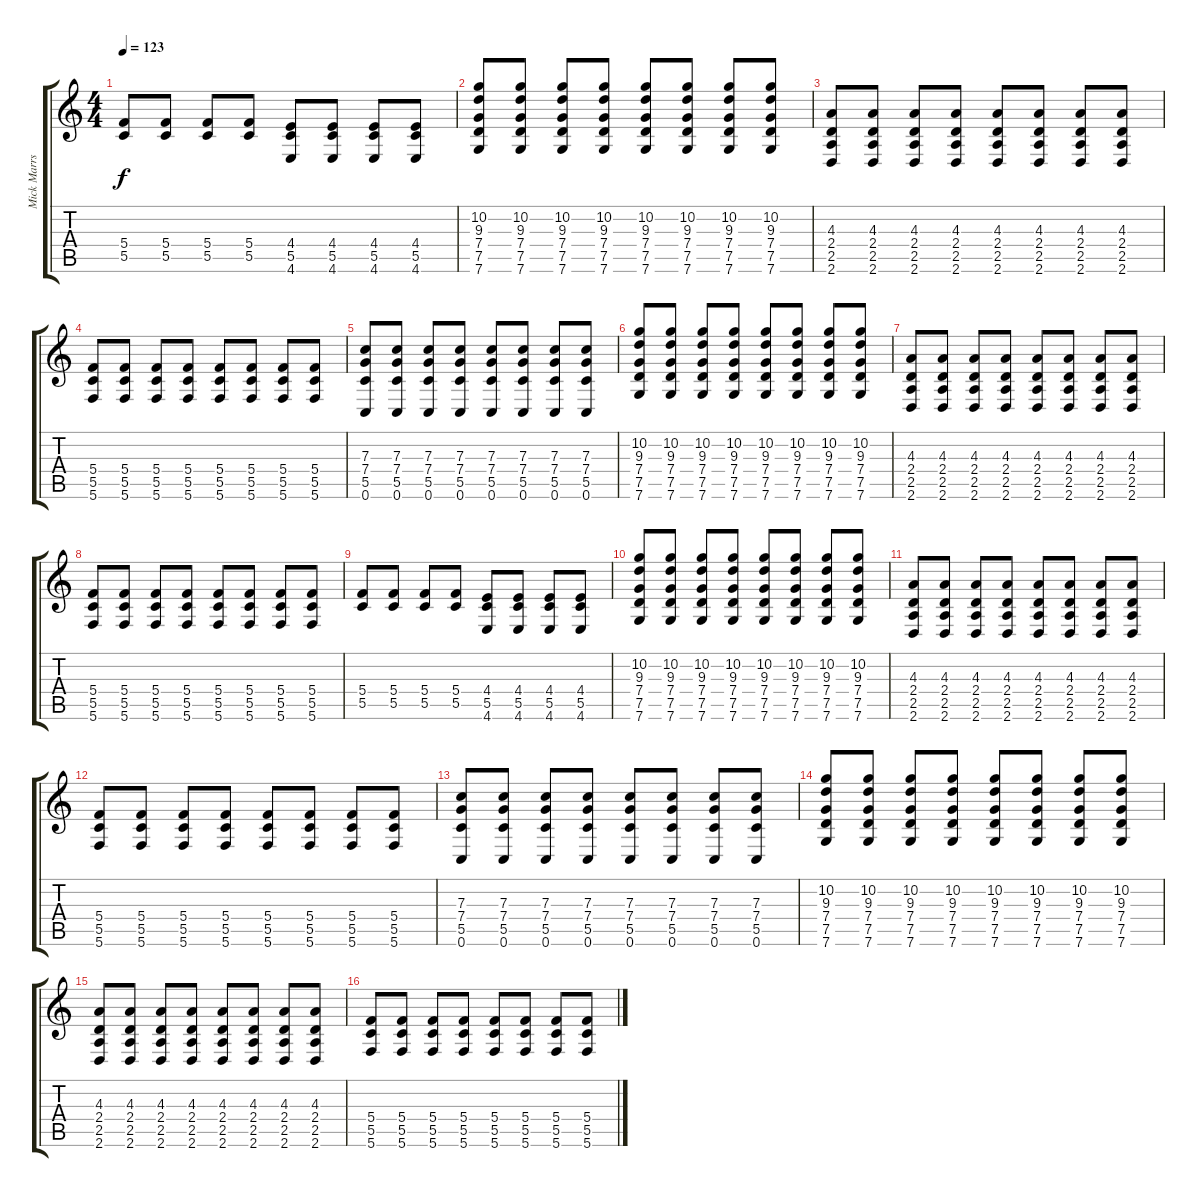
\track ("Mick Marrs" "Mick Marrs") {instrument overdrivenguitar}
\staff {score tabs}
\tuning (D4 A3 F3 C3 G2 C2) {hide}
\ts (4 4)
\tempo 123
\clef g2
\ks c
(5.4 5.5).8{dy f} (5.4 5.5).8 (5.4 5.5).8 (5.4 5.5).8 (4.4 5.5 4.6).8 (4.4 5.5 4.6).8 (4.4 5.5 4.6).8 (4.4 5.5 4.6).8 |
(10.2 9.3 7.4 7.5 7.6).8 (10.2 9.3 7.4 7.5 7.6).8 (10.2 9.3 7.4 7.5 7.6).8 (10.2 9.3 7.4 7.5 7.6).8 (10.2 9.3 7.4 7.5 7.6).8 (10.2 9.3 7.4 7.5 7.6).8 (10.2 9.3 7.4 7.5 7.6).8 (10.2 9.3 7.4 7.5 7.6).8 |
(4.3 2.4 2.5 2.6).8 (4.3 2.4 2.5 2.6).8 (4.3 2.4 2.5 2.6).8 (4.3 2.4 2.5 2.6).8 (4.3 2.4 2.5 2.6).8 (4.3 2.4 2.5 2.6).8 (4.3 2.4 2.5 2.6).8 (4.3 2.4 2.5 2.6).8 |
(5.4 5.5 5.6).8 (5.4 5.5 5.6).8 (5.4 5.5 5.6).8 (5.4 5.5 5.6).8 (5.4 5.5 5.6).8 (5.4 5.5 5.6).8 (5.4 5.5 5.6).8 (5.4 5.5 5.6).8 |
(7.3 7.4 5.5 0.6).8 (7.3 7.4 5.5 0.6).8 (7.3 7.4 5.5 0.6).8 (7.3 7.4 5.5 0.6).8 (7.3 7.4 5.5 0.6).8 (7.3 7.4 5.5 0.6).8 (7.3 7.4 5.5 0.6).8 (7.3 7.4 5.5 0.6).8 |
(10.2 9.3 7.4 7.5 7.6).8 (10.2 9.3 7.4 7.5 7.6).8 (10.2 9.3 7.4 7.5 7.6).8 (10.2 9.3 7.4 7.5 7.6).8 (10.2 9.3 7.4 7.5 7.6).8 (10.2 9.3 7.4 7.5 7.6).8 (10.2 9.3 7.4 7.5 7.6).8 (10.2 9.3 7.4 7.5 7.6).8 |
(4.3 2.4 2.5 2.6).8 (4.3 2.4 2.5 2.6).8 (4.3 2.4 2.5 2.6).8 (4.3 2.4 2.5 2.6).8 (4.3 2.4 2.5 2.6).8 (4.3 2.4 2.5 2.6).8 (4.3 2.4 2.5 2.6).8 (4.3 2.4 2.5 2.6).8 |
(5.4 5.5 5.6).8 (5.4 5.5 5.6).8 (5.4 5.5 5.6).8 (5.4 5.5 5.6).8 (5.4 5.5 5.6).8 (5.4 5.5 5.6).8 (5.4 5.5 5.6).8 (5.4 5.5 5.6).8 |
(5.4 5.5).8 (5.4 5.5).8 (5.4 5.5).8 (5.4 5.5).8 (4.4 5.5 4.6).8 (4.4 5.5 4.6).8 (4.4 5.5 4.6).8 (4.4 5.5 4.6).8 |
(10.2 9.3 7.4 7.5 7.6).8 (10.2 9.3 7.4 7.5 7.6).8 (10.2 9.3 7.4 7.5 7.6).8 (10.2 9.3 7.4 7.5 7.6).8 (10.2 9.3 7.4 7.5 7.6).8 (10.2 9.3 7.4 7.5 7.6).8 (10.2 9.3 7.4 7.5 7.6).8 (10.2 9.3 7.4 7.5 7.6).8 |
(4.3 2.4 2.5 2.6).8{volume 8} (4.3 2.4 2.5 2.6).8 (4.3 2.4 2.5 2.6).8 (4.3 2.4 2.5 2.6).8 (4.3 2.4 2.5 2.6).8 (4.3 2.4 2.5 2.6).8 (4.3 2.4 2.5 2.6).8 (4.3 2.4 2.5 2.6).8 |
(5.4 5.5 5.6).8 (5.4 5.5 5.6).8 (5.4 5.5 5.6).8 (5.4 5.5 5.6).8 (5.4 5.5 5.6).8 (5.4 5.5 5.6).8 (5.4 5.5 5.6).8 (5.4 5.5 5.6).8 |
(7.3 7.4 5.5 0.6).8 (7.3 7.4 5.5 0.6).8 (7.3 7.4 5.5 0.6).8 (7.3 7.4 5.5 0.6).8 (7.3 7.4 5.5 0.6).8 (7.3 7.4 5.5 0.6).8 (7.3 7.4 5.5 0.6).8 (7.3 7.4 5.5 0.6).8 |
(10.2 9.3 7.4 7.5 7.6).8 (10.2 9.3 7.4 7.5 7.6).8 (10.2 9.3 7.4 7.5 7.6).8 (10.2 9.3 7.4 7.5 7.6).8 (10.2 9.3 7.4 7.5 7.6).8 (10.2 9.3 7.4 7.5 7.6).8 (10.2 9.3 7.4 7.5 7.6).8 (10.2 9.3 7.4 7.5 7.6).8 |
(4.3 2.4 2.5 2.6).8 (4.3 2.4 2.5 2.6).8{volume 0} (4.3 2.4 2.5 2.6).8 (4.3 2.4 2.5 2.6).8 (4.3 2.4 2.5 2.6).8 (4.3 2.4 2.5 2.6).8 (4.3 2.4 2.5 2.6).8 (4.3 2.4 2.5 2.6).8 |
(5.4 5.5 5.6).8 (5.4 5.5 5.6).8 (5.4 5.5 5.6).8 (5.4 5.5 5.6).8 (5.4 5.5 5.6).8 (5.4 5.5 5.6).8 (5.4 5.5 5.6).8 (5.4 5.5 5.6).8
